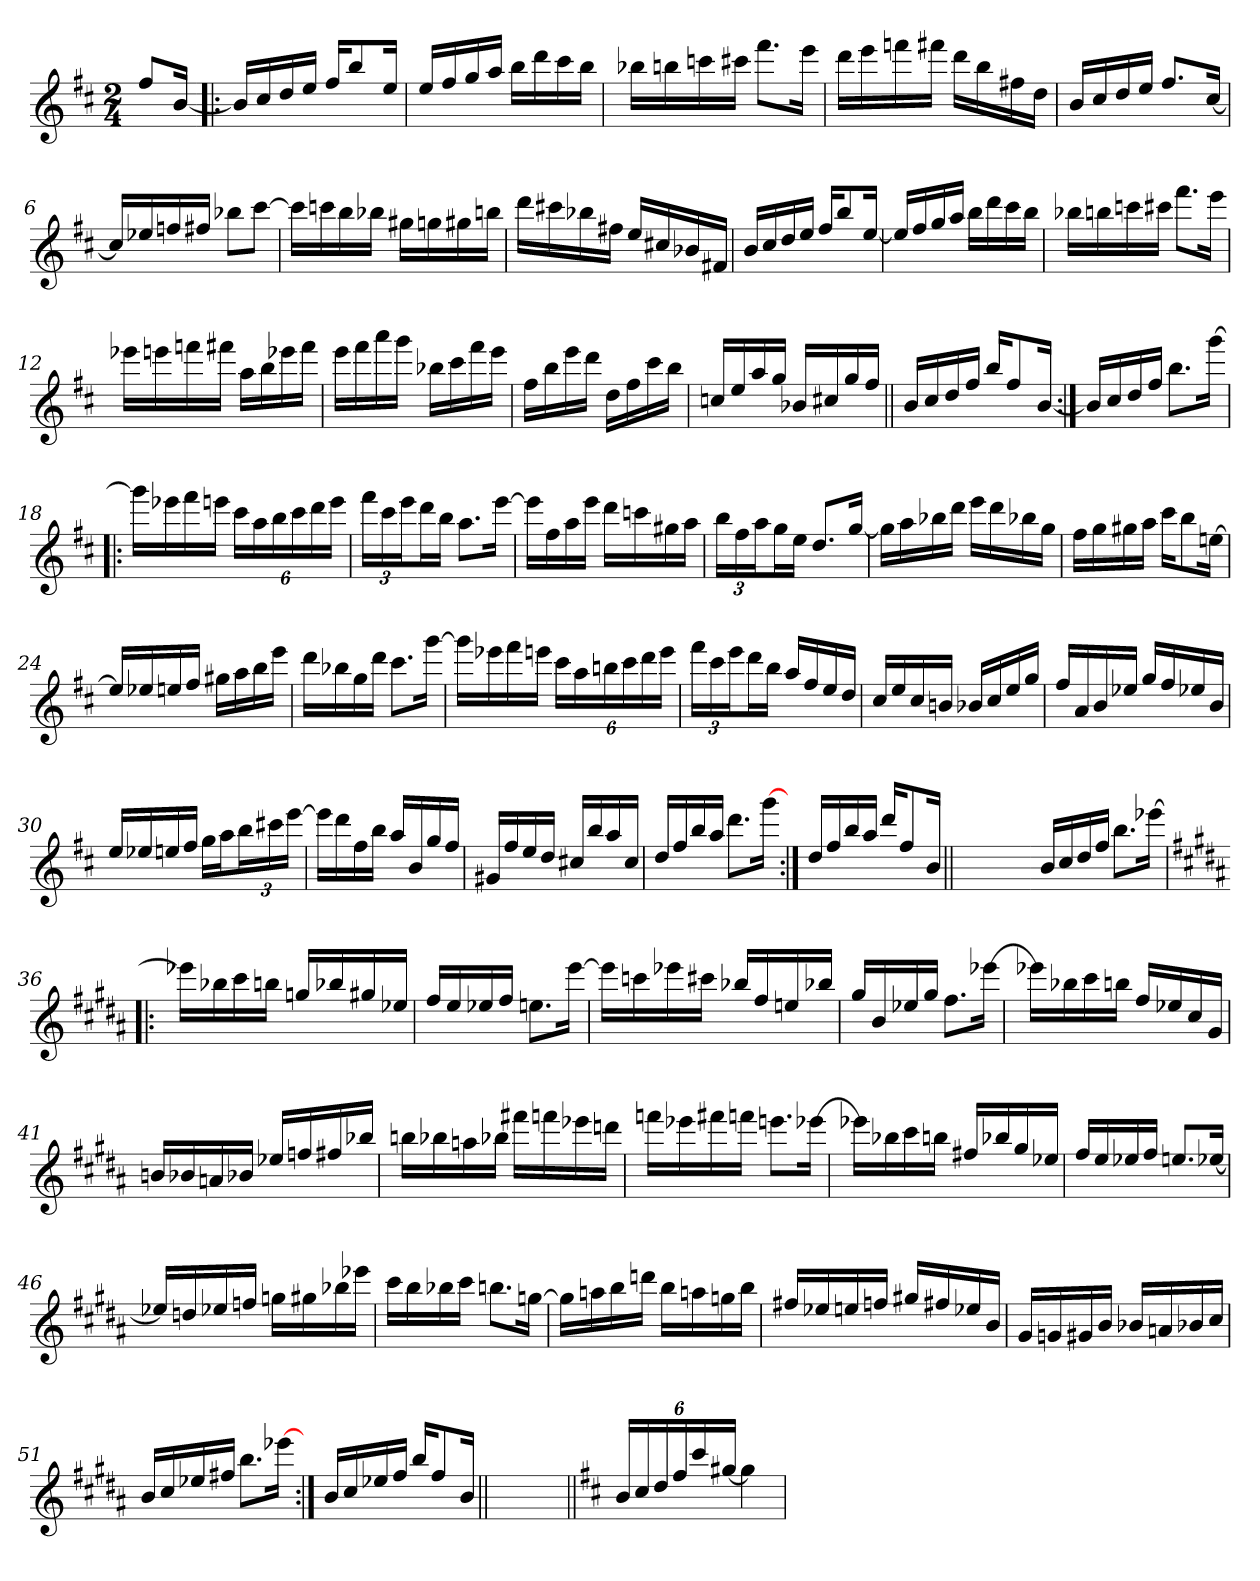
**kern
*part1
*staff1
*clefG2
*k[f#c#]
*D:
*M2/4
=
8ff#/L
[16b/Jk
=1!|:
16b/LL]
16cc#/
16dd/
16ee/JJ
16ff#/KL
8bb/
16ee/Jk
=2
16ee/LL
16ff#/
16gg/
16aa/JJ
16bb\LL
16ddd\
16ccc#\
16bb\JJ
=3
16bb-X\LL
16bbn\
16cccn\
16ccc#X\JJ
8.fff#\L
16eee\Jk
=4
16ddd\LL
16eee\
16fffn\
16fff#X\JJ
16ddd\LL
16bb\
16ff#X\
16dd\JJ
!!LO:LB:g=z
=5
16b/LL
16cc#/
16dd/
16ee/JJ
8.ff#/L
[16cc#/Jk
=6
16cc#/LL]
16ee-X/
16ffn/
16ff#X/JJ
8bb-X\L
[8ccc#\J
=7
16ccc#\LL]
16cccn\
16bb\
16bb-X\JJ
16gg#X\LL
16ggn\
16gg#X\
16bbn\JJ
=8
16ddd\LL
16ccc#X\
16bb-X\
16ff#X\JJ
16ee/LL
16cc#X/
16b-X/
16f#X/JJ
!!LO:LB:g=z
=9
16b/LL
16cc#/
16dd/
16ee/JJ
16ff#/KL
8bb/
[16ee/Jk
=10
16ee/LL]
16ff#/
16gg/
16aa/JJ
16bb\LL
16ddd\
16ccc#\
16bb\JJ
=11
16bb-X\LL
16bbn\
16cccn\
16ccc#X\JJ
8.fff#\L
16eee\Jk
=12
16eee-X\LL
16eeen\
16fffn\
16fff#X\JJ
16aa\LL
16bb\
16eee-X\
16fff#\JJ
!!LO:LB:g=z
=13
16eee\LL
16fff#\
16aaa\
16ggg\JJ
16bb-X\LL
16ccc#\
16fff#\
16eee\JJ
=14
16ff#\LL
16bb\
16eee\
16ddd\JJ
16dd\LL
16ff#\
16ccc#\
16bb\JJ
=15
16ccn/LL
16ee/
16aa/
16gg/JJ
16b-X/LL
16cc#X/
16gg/
16ff#/JJ
=16||
16b/LL
16cc#/
16dd/
16ff#/JJ
16bb/KL
8ff#/
[16b/Jk
!!LO:LB:g=z
=17:|!
16b/LL]
16cc#/
16dd/
16ff#/JJ
8.bb\L
[16ggg\Jk
=18!|:
16ggg\LL]
16eee-X\
16fff#\
16eeen\JJ
24ccc#\LL
24aa\
24bb\
24ccc#\
24ddd\
24eee\JJ
=19
24fff#\LL
24ccc#\
24eee\J
16ddd\L
16bb\JJ
8.aa\L
[16eee\Jk
=20
16eee\LL]
16ff#\
16aa\
16eee\JJ
16ddd\LL
16cccn\
16gg#X\
16aa\JJ
!!LO:LB:g=z
=21
24bb\LL
24ff#\
24aa\J
16gg\L
16ee\JJ
8.dd/L
[16gg/Jk
=22
16gg\LL]
16aa\
16bb-X\
16ddd\JJ
16eee\LL
16ddd\
16bb-X\
16gg\JJ
=23
16ff#\LL
16gg\
16gg#X\
16aa\JJ
16ccc#\KL
8bb\
[16een\Jk
=24
16ee/LL]
16ee-X/
16een/
16ff#/JJ
16gg#X\LL
16aa\
16bb\
16eee\JJ
!!LO:LB:g=z
=25
16ddd\LL
16bb-X\
16gg\
16ddd\JJ
8.ccc#\L
[16ggg\Jk
=26
16ggg\LL]
16eee-X\
16fff#\
16eeen\JJ
24ccc#\LL
24aa\
24bbn\
24ccc#\
24ddd\
24eee\JJ
=27
24fff#\LL
24ccc#\
24eee\J
16ddd\L
16bb\JJ
16aa/LL
16ff#/
16ee/
16dd/JJ
=28
16cc#/LL
16ee/
16cc#/
16bn/JJ
16b-X/LL
16cc#/
16ee/
16gg/JJ
!!LO:LB:g=z
=29
16ff#/LL
16a/
16b/
16ee-X/JJ
16gg/LL
16ff#/
16ee-X/
16b/JJ
=30
16ee/LL
16ee-X/
16een/
16ff#/JJ
16gg\LL
16aa\J
24bb\L
24ccc#X\
[24eee\JJ
=31
16eee\LL]
16ddd\
16ff#\
16bb\JJ
16aa/LL
16b/
16gg/
16ff#/JJ
=32
16g#X/LL
16ff#/
16ee/
16dd/JJ
16cc#X/LL
16bb/
16aa/
16cc#/JJ
!!LO:LB:g=z
=33
16dd/LL
16ff#/
16bb/
16aa/JJ
8.ddd\L
[16ggg\Jk
=34:|!
16dd/LL
16ff#/
16bb/
16aa/JJ
16ddd/KL
8ff#/
16b/Jk
=34X341||
2ryy
!!LO:PB:g=z
=35-
16b/LL
16cc#/
16dd/
16ff#/JJ
8.bb\L
[16eee-X\Jk
=36!|:
*k[f#c#g#d#a#]
*B:
16eee-X\LL]
16bb-X\
16ccc#\
16bbn\JJ
16ggn/LL
16bb-X/
16gg#X/
16ee-X/JJ
=37
16ff#/LL
16ee/
16ee-X/
16ff#/JJ
8.een\L
[16eee\Jk
=38
16eee\LL]
16cccn\
16eee-X\
16ccc#X\JJ
16bb-X/LL
16ff#/
16een/
16bb-X/JJ
!!LO:LB:g=z
=39
16gg#/LL
16b/
16ee-X/
16gg#/JJ
8.ff#\L
[16eee-X\Jk
=40
16eee-X\LL]
16bb-X\
16ccc#\
16bbn\JJ
16ff#/LL
16ee-X/
16cc#/
16g#/JJ
=41
16bn/LL
16b-X/
16an/
16b-X/JJ
16ee-X/LL
16ffn/
16ff#X/
16bb-X/JJ
=42
16bbn\LL
16bb-X\
16aan\
16bb-X\JJ
16fff#X\LL
16fffn\
16eee-X\
16dddn\JJ
!!LO:LB:g=z
=43
16fffn\LL
16eee-X\
16fff#X\
16fffn\JJ
8.eeen\L
[16eee-X\Jk
=44
16eee-X\LL]
16bb-X\
16ccc#\
16bbn\JJ
16ff#X/LL
16bb-X/
16gg#/
16ee-X/JJ
=45
16ff#/LL
16ee/
16ee-X/
16ff#/JJ
8.een/L
[16ee-X/Jk
=46
16ee-X/LL]
16ddn/
16ee-X/
16ffn/JJ
16ggn\LL
16gg#X\
16bb-X\
16eee-X\JJ
!!LO:LB:g=z
=47
16ccc#\LL
16bb\
16bb-X\
16ccc#\JJ
8.bbn\L
[16ggn\Jk
=48
16ggn\LL]
16aan\
16bb\
16dddn\JJ
16bb\LL
16aan\
16ggn\
16bb\JJ
=49
16ff#X/LL
16ee-X/
16een/
16ffn/JJ
16gg#X/LL
16ff#X/
16ee-X/
16b/JJ
=50
16g#/LL
16gn/
16g#X/
16b/JJ
16b-X/LL
16an/
16b-X/
16cc#/JJ
!!LO:LB:g=z
=51
16b/LL
16cc#/
16ee-X/
16ff#X/JJ
8.bb\L
[16eee-X\Jk
=52:|!
16b/LL
16cc#/
16ee-X/
16ff#/JJ
16bb/KL
8ff#/
16b/Jk
=53||
2ryy
=54||
*k[f#c#]
*D:
24b/LL
24cc#/
24dd/
24ff#/
24ccc#/
[24gg#X/JJ
4gg#\]
=
*-
